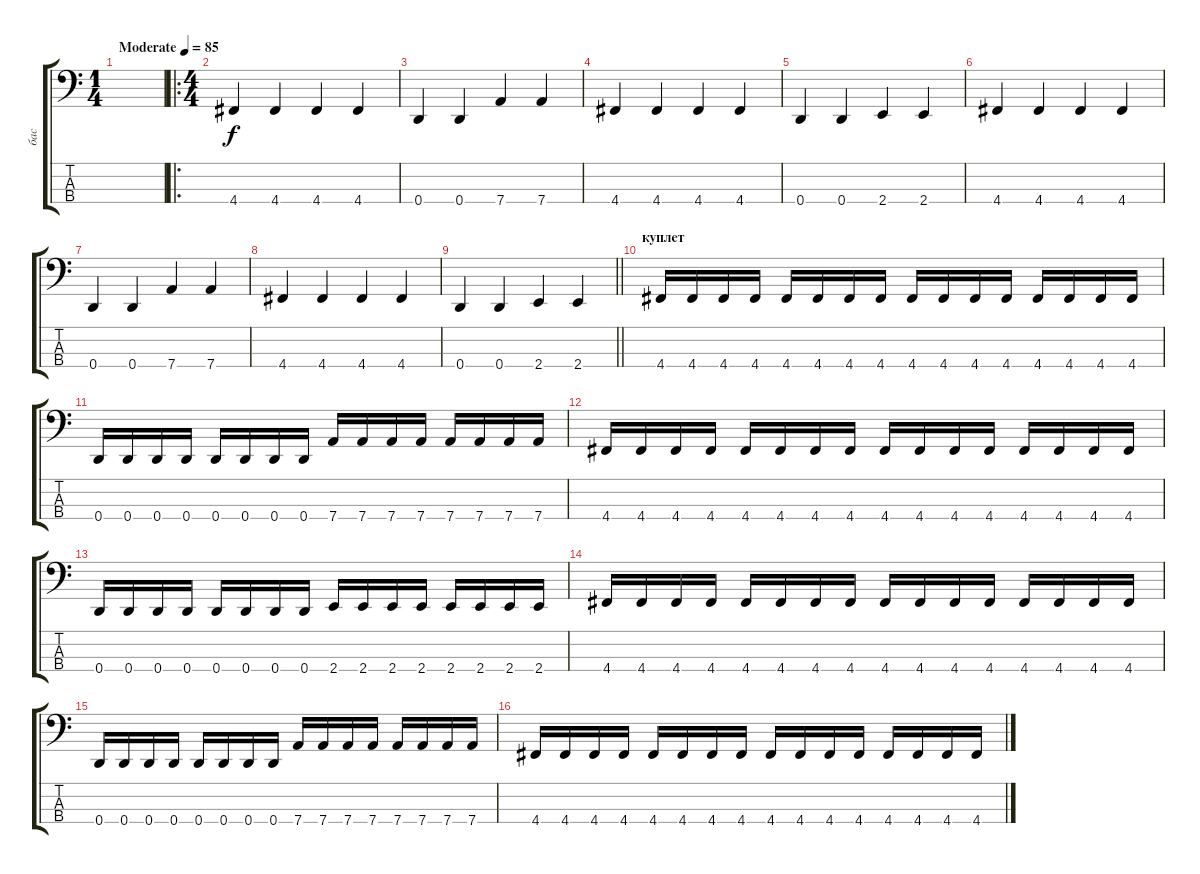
\track ("бас" "бас") {instrument electricbassfinger}
\staff {score tabs}
\tuning (G2 D2 A1 D1) {hide}
\ts (1 4)
\tempo (85 "Moderate")
\clef f4
\ks c
|
\ro
\ts (4 4)
4.4.4 4.4.4 4.4.4 4.4.4 |
0.4.4 0.4.4 7.4.4 7.4.4 |
4.4.4 4.4.4 4.4.4 4.4.4 |
0.4.4 0.4.4 2.4.4 2.4.4 |
4.4.4 4.4.4 4.4.4 4.4.4 |
0.4.4 0.4.4 7.4.4 7.4.4 |
4.4.4 4.4.4 4.4.4 4.4.4 |
\barLineRight lightlight
0.4.4 0.4.4 2.4.4 2.4.4 |
\section ("" "куплет")
4.4.16 4.4.16 4.4.16 4.4.16 4.4.16 4.4.16 4.4.16 4.4.16 4.4.16 4.4.16 4.4.16 4.4.16 4.4.16 4.4.16 4.4.16 4.4.16 |
0.4.16 0.4.16 0.4.16 0.4.16 0.4.16 0.4.16 0.4.16 0.4.16 7.4.16 7.4.16 7.4.16 7.4.16 7.4.16 7.4.16 7.4.16 7.4.16 |
4.4.16 4.4.16 4.4.16 4.4.16 4.4.16 4.4.16 4.4.16 4.4.16 4.4.16 4.4.16 4.4.16 4.4.16 4.4.16 4.4.16 4.4.16 4.4.16 |
0.4.16 0.4.16 0.4.16 0.4.16 0.4.16 0.4.16 0.4.16 0.4.16 2.4.16 2.4.16 2.4.16 2.4.16 2.4.16 2.4.16 2.4.16 2.4.16 |
4.4.16 4.4.16 4.4.16 4.4.16 4.4.16 4.4.16 4.4.16 4.4.16 4.4.16 4.4.16 4.4.16 4.4.16 4.4.16 4.4.16 4.4.16 4.4.16 |
0.4.16 0.4.16 0.4.16 0.4.16 0.4.16 0.4.16 0.4.16 0.4.16 7.4.16 7.4.16 7.4.16 7.4.16 7.4.16 7.4.16 7.4.16 7.4.16 |
4.4.16 4.4.16 4.4.16 4.4.16 4.4.16 4.4.16 4.4.16 4.4.16 4.4.16 4.4.16 4.4.16 4.4.16 4.4.16 4.4.16 4.4.16 4.4.16
